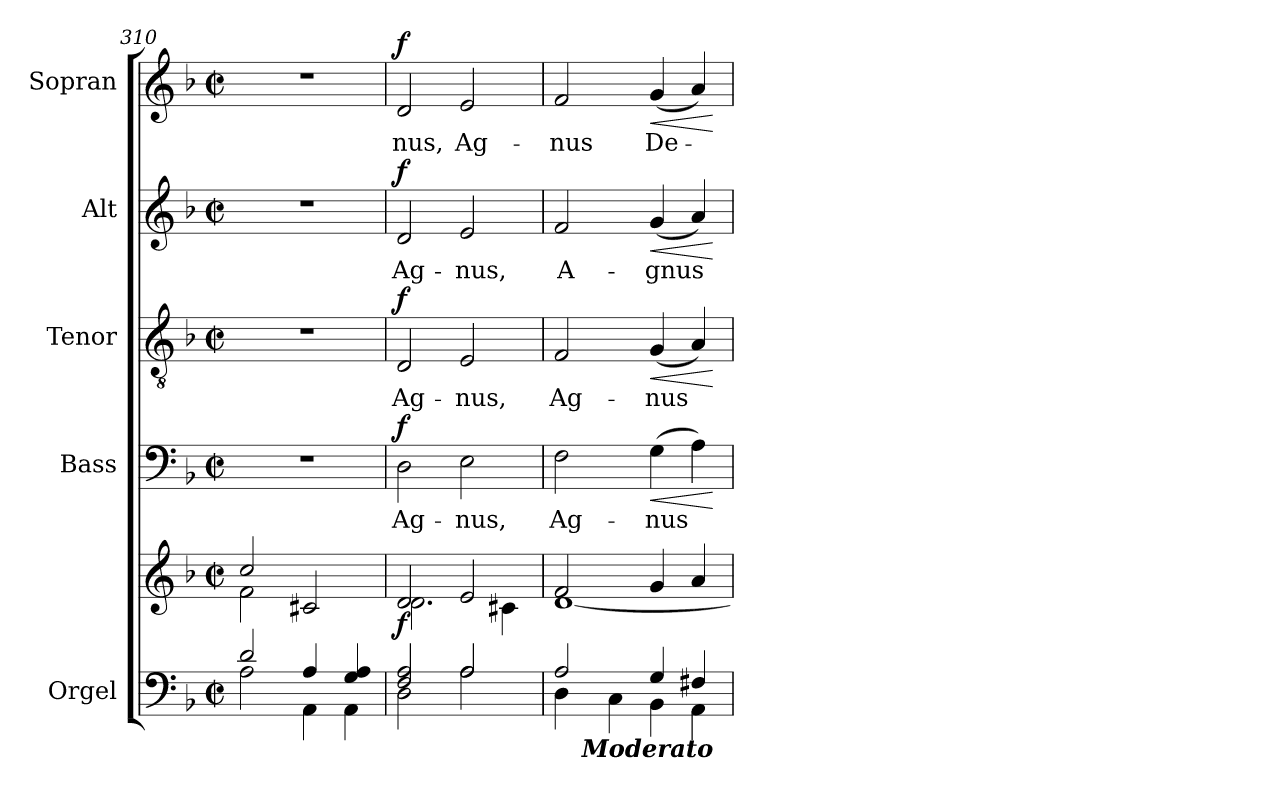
**kern	**kern	**dynam	**kern	**text	**dynam	**kern	**text	**dynam	**kern	**text	**dynam	**kern	**text	**dynam
*part5	*part5	*part5	*part4	*part4	*part4	*part3	*part3	*part3	*part2	*part2	*part2	*part1	*part1	*part1
*staff6	*staff5	*staff5/6	*staff4	*staff4	*staff4	*staff3	*staff3	*staff3	*staff2	*staff2	*staff2	*staff1	*staff1	*staff1
*I"Orgel	*	*	*I"Bass	*	*	*I"Tenor	*	*	*I"Alt	*	*	*I"Sopran	*	*
*I'Org.	*	*	*I'B.	*	*	*I'T.	*	*	*I'A.	*	*	*I'S.	*	*
*clefF4	*clefG2	*	*clefF4	*	*	*clefGv2	*	*	*clefG2	*	*	*clefG2	*	*
*k[b-]	*k[b-]	*	*k[b-]	*	*	*k[b-]	*	*	*k[b-]	*	*	*k[b-]	*	*
*F:	*F:	*	*F:	*	*	*F:	*	*	*F:	*	*	*F:	*	*
*M2/2	*M2/2	*	*M2/2	*	*	*M2/2	*	*	*M2/2	*	*	*M2/2	*	*
*met(c|)	*met(c|)	*	*met(c|)	*	*	*met(c|)	*	*	*met(c|)	*	*	*met(c|)	*	*
=310	=310	=310	=310	=310	=310	=310	=310	=310	=310	=310	=310	=310	=310	=310
*^	*^	*	*	*	*	*	*	*	*	*	*	*	*	*
2d/	2A\	2cc/	2f\	.	1r	.	.	1r	.	.	1r	.	.	1r	.	.
4A/	4AA\	2c#X/	2ryy	.	.	.	.	.	.	.	.	.	.	.	.	.
4G/ 4A/	4AA\	.	.	.	.	.	.	.	.	.	.	.	.	.	.	.
=311	=311	=311	=311	=311	=311	=311	=311	=311	=311	=311	=311	=311	=311	=311	=311	=311
!	!	!	!	!LO:DY:b	!	!LO:LY:b	!LO:DY:a	!	!LO:LY:b	!LO:DY:a	!	!LO:LY:b	!LO:DY:a	!	!LO:LY:b	!LO:DY:a
2F/ 2A/	2D\	2d/	2.d\	f	2D\	Ag-	f	2D/	Ag-	f	2d/	Ag-	f	2d/	-nus,	f
!	!	!	!	!	!	!LO:LY:b	!	!	!LO:LY:b	!	!	!LO:LY:b	!	!	!LO:LY:b	!
2A/	2A\	2e/	.	.	2E\	-nus,	.	2E/	-nus,	.	2e/	-nus,	.	2e/	Ag-	.
.	.	.	4c#X\	.	.	.	.	.	.	.	.	.	.	.	.	.
!!LO:LB:g=z
=312	=312	=312	=312	=312	=312	=312	=312	=312	=312	=312	=312	=312	=312	=312	=312	=312
!	!	!	!	!	!	!LO:LY:b	!	!	!LO:LY:b	!	!	!LO:LY:b	!	!	!LO:LY:b	!
*	*^	*	*	*	*	*	*	*	*	*	*	*	*	*	*	*
2A/	4D\	8ryy	2f/	[<1d	.	2F\	Ag-	.	2F/	Ag-	.	2f/	A-	.	2f/	-nus	.
!	!	!LO:TX:b:Bi:t=Moderato	!	!	!	!	!	!	!	!	!	!	!	!	!	!	!
.	.	2..ryy	.	.	.	.	.	.	.	.	.	.	.	.	.	.	.
.	4C\	.	.	.	.	.	.	.	.	.	.	.	.	.	.	.	.
!	!	!	!	!	!	!	!LO:LY:b	!LO:HP:b	!	!LO:LY:b	!LO:HP:b	!	!LO:LY:b	!LO:HP:b	!	!LO:LY:b	!LO:HP:b
4G/	4BB-\	.	4g/	.	.	(>4G\	-nus	<	(<4G/	-nus	<	(<4g/	-gnus	<	(<4g/	De-	<
4F#X/	4AA\	.	4a/	.	.	4A\)	.	.	4A/)	.	.	4a/)	.	.	4a/)	.	.
*	*	*	*v	*v	*	*	*	*	*	*	*	*	*	*	*	*	*
.	.	.	.	.	.	.	[	.	.	[	.	.	[	.	.	[
*v	*v	*v	*	*	*	*	*	*	*	*	*	*	*	*	*	*
=	=	=	=	=	=	=	=	=	=	=	=	=	=	=
*-	*-	*-	*-	*-	*-	*-	*-	*-	*-	*-	*-	*-	*-	*-
